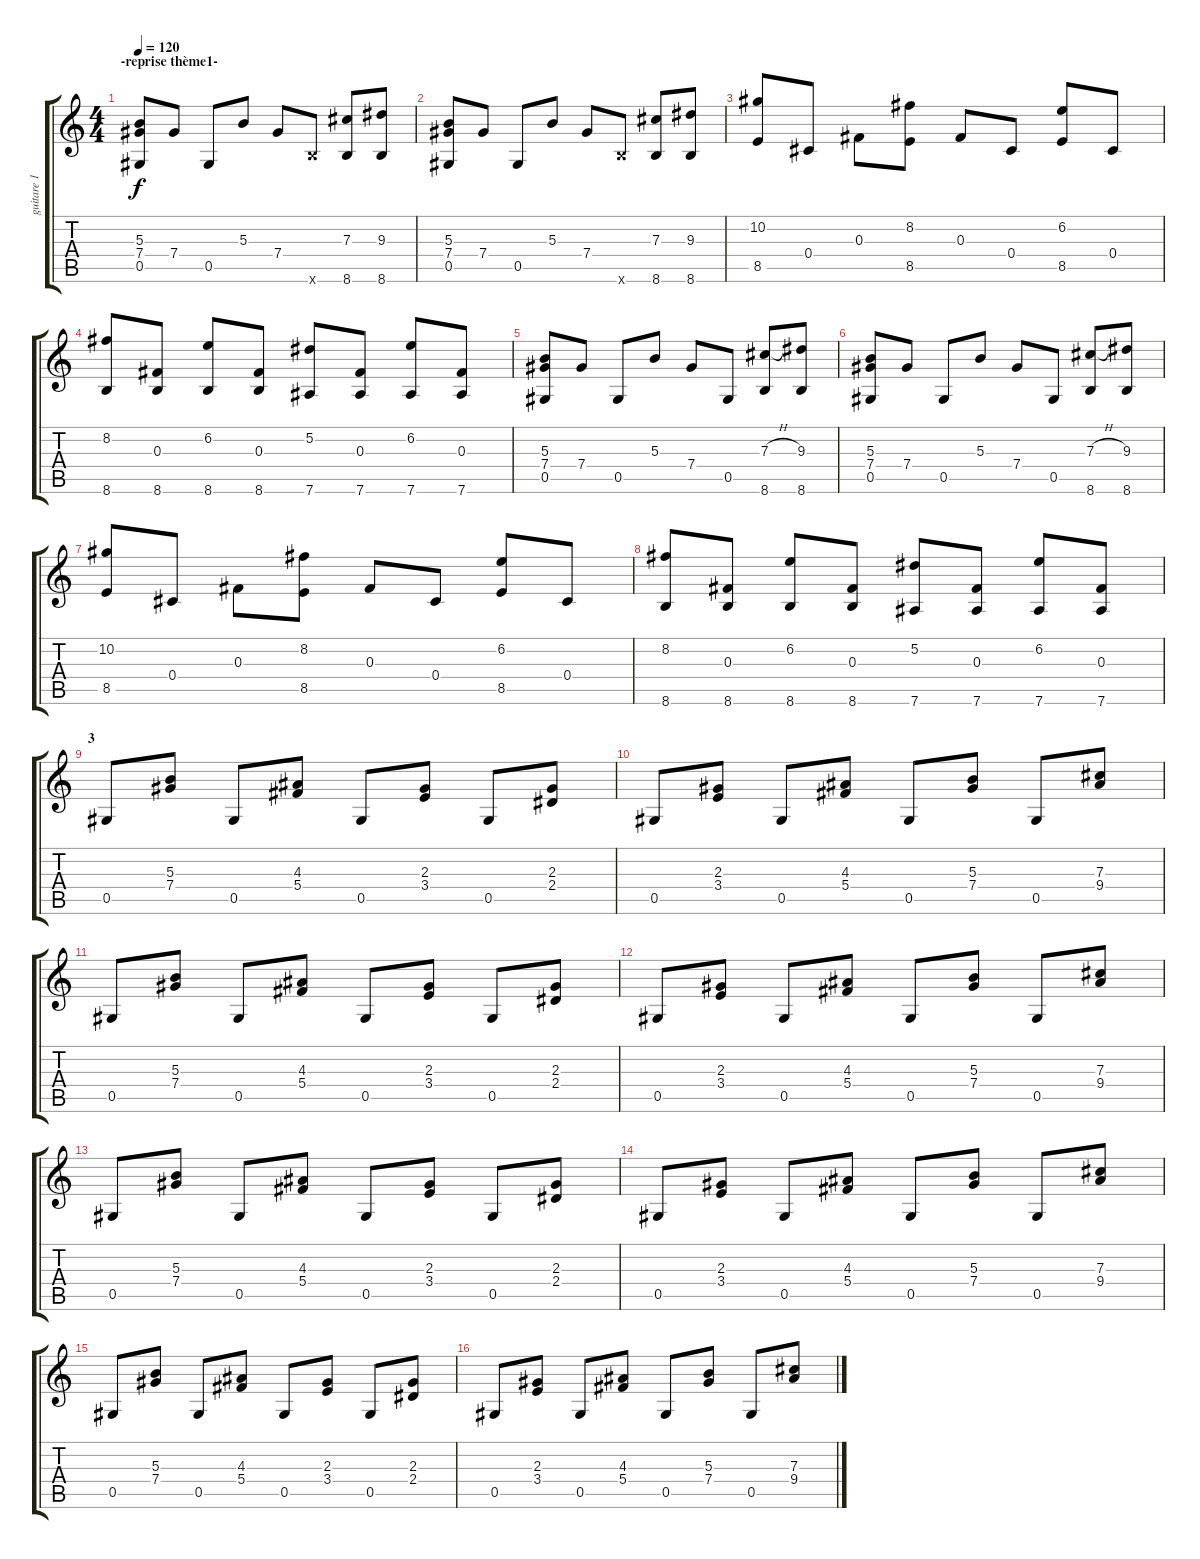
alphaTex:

\track ("guitare 1 + lead" "guitare 1 ") {instrument acousticguitarsteel}
\staff {score tabs}
\tuning (Eb4 Bb3 Gb3 Db3 Ab2 Eb2) {hide}
\ts (4 4)
\section ("" "-reprise thème1-")
\tempo 120
\clef g2
\ks c
(5.3 7.4 0.5).8{dy f} 7.4.8 0.5.8 5.3.8 7.4.8 8.6{x}.8 (7.3 8.6).8 (9.3 8.6).8 |
(5.3 7.4 0.5).8 7.4.8 0.5.8 5.3.8 7.4.8 8.6{x}.8 (7.3 8.6).8 (9.3 8.6).8 |
(10.2 8.5).8 0.4.8 0.3.8 (8.2 8.5).8 0.3.8 0.4.8 (6.2 8.5).8 0.4.8 |
(8.2 8.6).8 (0.3 8.6).8 (6.2 8.6).8 (0.3 8.6).8 (5.2 7.6).8 (0.3 7.6).8 (6.2 7.6).8 (0.3 7.6).8 |
(5.3 7.4 0.5).8 7.4.8 0.5.8 5.3.8 7.4.8 0.5.8 (7.3{h} 8.6).8 (9.3 8.6).8 |
(5.3 7.4 0.5).8 7.4.8 0.5.8 5.3.8 7.4.8 0.5.8 (7.3{h} 8.6).8 (9.3 8.6).8 |
(10.2 8.5).8 0.4.8 0.3.8 (8.2 8.5).8 0.3.8 0.4.8 (6.2 8.5).8 0.4.8 |
(8.2 8.6).8 (0.3 8.6).8 (6.2 8.6).8 (0.3 8.6).8 (5.2 7.6).8 (0.3 7.6).8 (6.2 7.6).8 (0.3 7.6).8 |
\section ("" "3")
0.5.8 (5.3 7.4).8 0.5.8 (4.3 5.4).8 0.5.8 (2.3 3.4).8 0.5.8 (2.3 2.4).8 |
0.5.8 (2.3 3.4).8 0.5.8 (4.3 5.4).8 0.5.8 (5.3 7.4).8 0.5.8 (7.3 9.4).8 |
0.5.8 (5.3 7.4).8 0.5.8 (4.3 5.4).8 0.5.8 (2.3 3.4).8 0.5.8 (2.3 2.4).8 |
0.5.8 (2.3 3.4).8 0.5.8 (4.3 5.4).8 0.5.8 (5.3 7.4).8 0.5.8 (7.3 9.4).8 |
0.5.8 (5.3 7.4).8 0.5.8 (4.3 5.4).8 0.5.8 (2.3 3.4).8 0.5.8 (2.3 2.4).8 |
0.5.8 (2.3 3.4).8 0.5.8 (4.3 5.4).8 0.5.8 (5.3 7.4).8 0.5.8 (7.3 9.4).8 |
0.5.8 (5.3 7.4).8 0.5.8 (4.3 5.4).8 0.5.8 (2.3 3.4).8 0.5.8 (2.3 2.4).8 |
0.5.8 (2.3 3.4).8 0.5.8 (4.3 5.4).8 0.5.8 (5.3 7.4).8 0.5.8 (7.3 9.4).8
